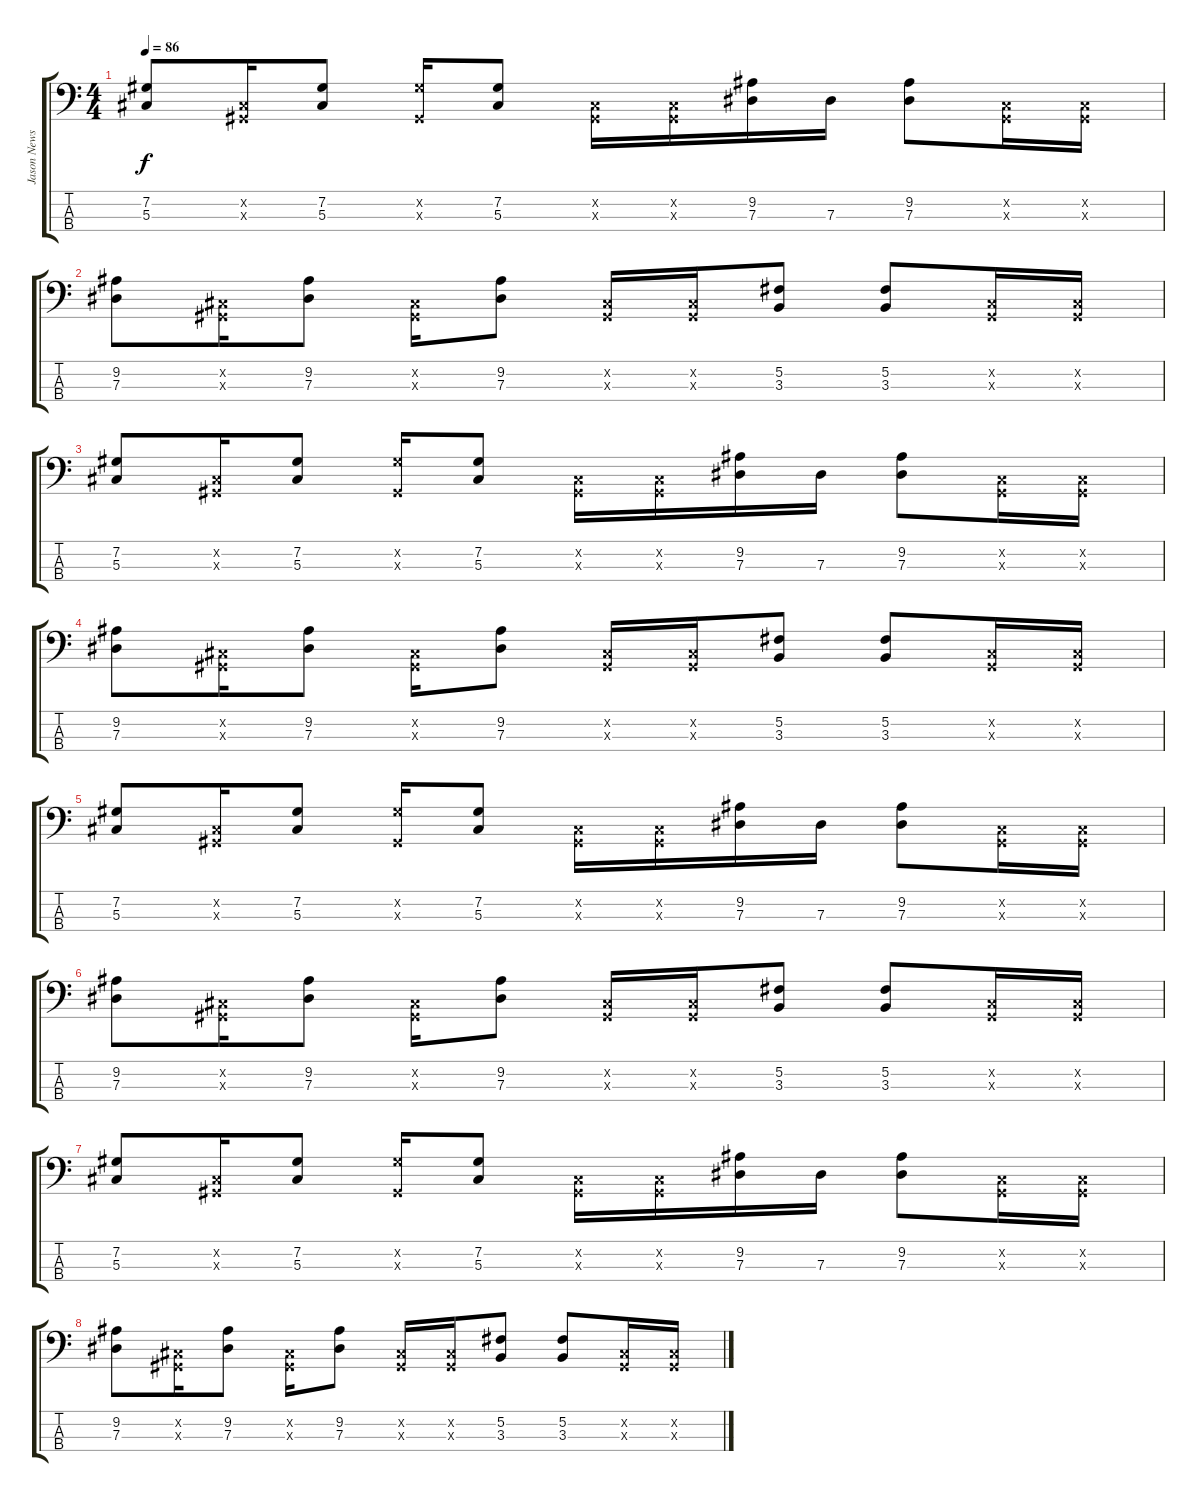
\track ("Jason Newsted" "Jason News") {instrument electricbasspick}
\staff {score tabs}
\tuning (Gb2 Db2 Ab1 Eb1) {hide}
\ts (4 4)
\tempo 86
\clef f4
\ks c
(7.2 5.3).8{dy f} (0.2{x} 0.3{x}).16 (7.2 5.3).8 (7.2{x} 0.3{x}).16 (7.2 5.3).8 (0.2{x} 0.3{x}).16 (0.2{x} 0.3{x}).16 (9.2 7.3).16 7.3.16 (9.2 7.3).8 (0.2{x} 0.3{x}).16 (0.2{x} 0.3{x}).16 |
(9.2 7.3).8 (0.2{x} 0.3{x}).16 (9.2 7.3).8 (0.2{x} 0.3{x}).16 (9.2 7.3).8 (0.2{x} 0.3{x}).16 (0.2{x} 0.3{x}).16 (5.2 3.3).8 (5.2 3.3).8 (0.2{x} 0.3{x}).16 (0.2{x} 0.3{x}).16 |
(7.2 5.3).8 (0.2{x} 0.3{x}).16 (7.2 5.3).8 (7.2{x} 0.3{x}).16 (7.2 5.3).8 (0.2{x} 0.3{x}).16 (0.2{x} 0.3{x}).16 (9.2 7.3).16 7.3.16 (9.2 7.3).8 (0.2{x} 0.3{x}).16 (0.2{x} 0.3{x}).16 |
(9.2 7.3).8 (0.2{x} 0.3{x}).16 (9.2 7.3).8 (0.2{x} 0.3{x}).16 (9.2 7.3).8 (0.2{x} 0.3{x}).16 (0.2{x} 0.3{x}).16 (5.2 3.3).8 (5.2 3.3).8 (0.2{x} 0.3{x}).16 (0.2{x} 0.3{x}).16 |
(7.2 5.3).8 (0.2{x} 0.3{x}).16 (7.2 5.3).8 (7.2{x} 0.3{x}).16 (7.2 5.3).8 (0.2{x} 0.3{x}).16 (0.2{x} 0.3{x}).16 (9.2 7.3).16 7.3.16 (9.2 7.3).8 (0.2{x} 0.3{x}).16 (0.2{x} 0.3{x}).16 |
(9.2 7.3).8 (0.2{x} 0.3{x}).16 (9.2 7.3).8 (0.2{x} 0.3{x}).16 (9.2 7.3).8 (0.2{x} 0.3{x}).16 (0.2{x} 0.3{x}).16 (5.2 3.3).8 (5.2 3.3).8 (0.2{x} 0.3{x}).16 (0.2{x} 0.3{x}).16 |
(7.2 5.3).8 (0.2{x} 0.3{x}).16 (7.2 5.3).8 (7.2{x} 0.3{x}).16 (7.2 5.3).8 (0.2{x} 0.3{x}).16 (0.2{x} 0.3{x}).16 (9.2 7.3).16 7.3.16 (9.2 7.3).8 (0.2{x} 0.3{x}).16 (0.2{x} 0.3{x}).16 |
(9.2 7.3).8 (0.2{x} 0.3{x}).16 (9.2 7.3).8 (0.2{x} 0.3{x}).16 (9.2 7.3).8 (0.2{x} 0.3{x}).16 (0.2{x} 0.3{x}).16 (5.2 3.3).8 (5.2 3.3).8 (0.2{x} 0.3{x}).16 (0.2{x} 0.3{x}).16
